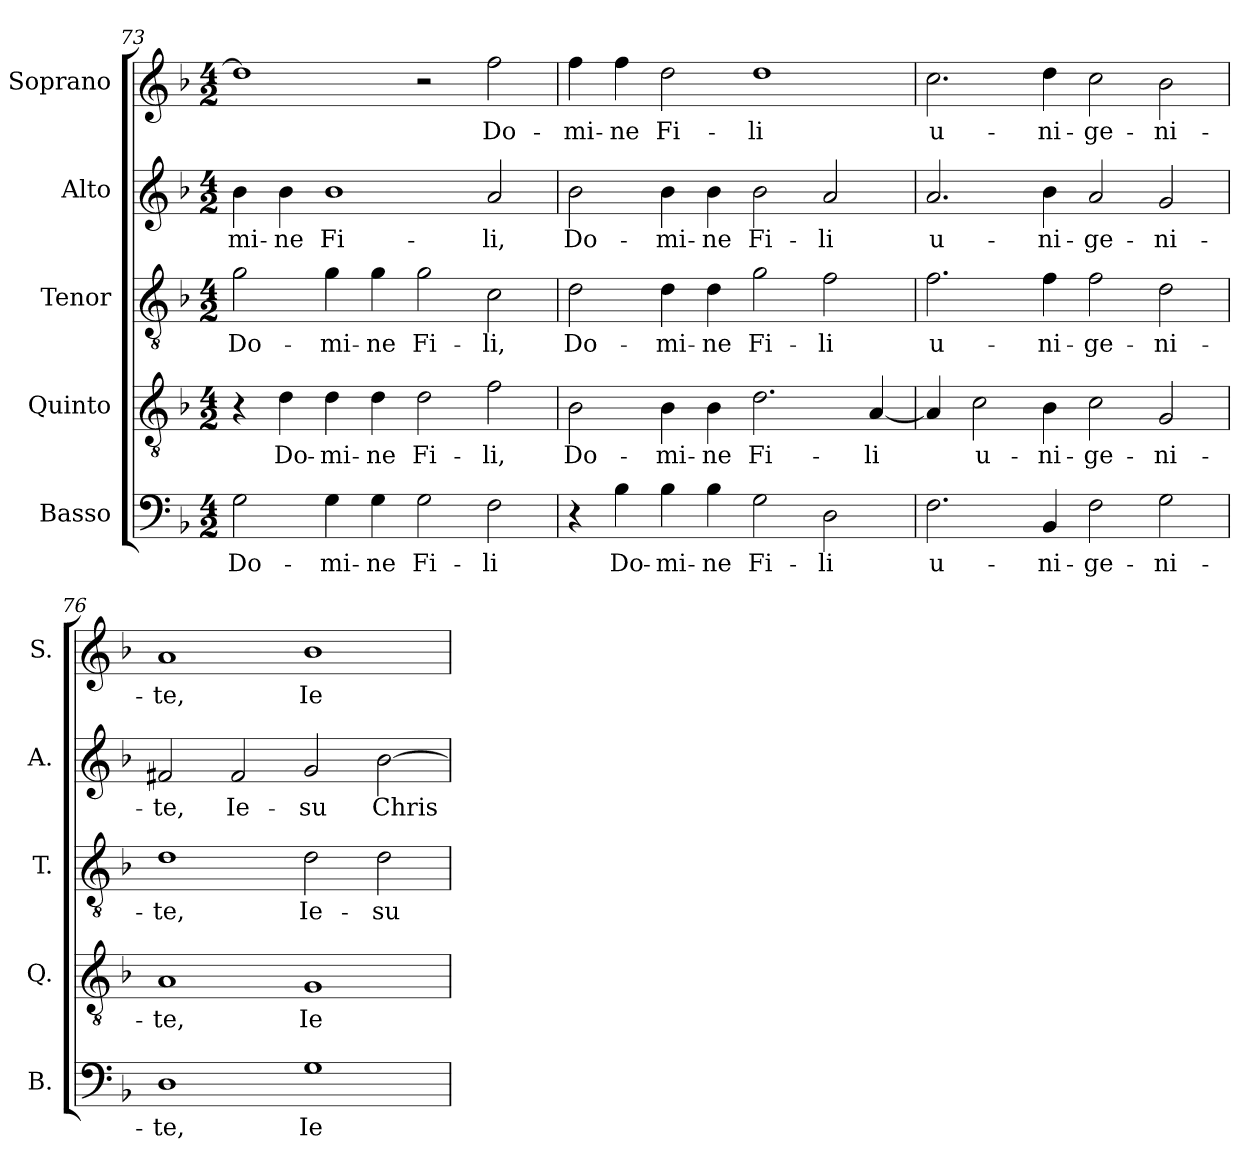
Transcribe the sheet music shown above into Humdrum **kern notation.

**kern	**text	**kern	**text	**kern	**text	**kern	**text	**kern	**text
*part5	*part5	*part4	*part4	*part3	*part3	*part2	*part2	*part1	*part1
*staff5	*staff5	*staff4	*staff4	*staff3	*staff3	*staff2	*staff2	*staff1	*staff1
*I"Basso	*	*I"Quinto	*	*I"Tenor	*	*I"Alto	*	*I"Soprano	*
*I'B.	*	*I'Q.	*	*I'T.	*	*I'A.	*	*I'S.	*
*clefF4	*	*clefGv2	*	*clefGv2	*	*clefG2	*	*clefG2	*
*	*	*ITrd7c12	*	*ITrd7c12	*	*	*	*	*
*k[b-]	*	*k[b-]	*	*k[b-]	*	*k[b-]	*	*k[b-]	*
*F:	*	*F:	*	*F:	*	*F:	*	*F:	*
*M4/2	*	*M4/2	*	*M4/2	*	*M4/2	*	*M4/2	*
=73	=73	=73	=73	=73	=73	=73	=73	=73	=73
!	!LO:LY:b:color=#000000	!	!	!	!	!	!	!	!
!	!	!	!	!	!LO:LY:b:color=#000000	!	!	!	!
!	!	!	!	!	!	!	!LO:LY:b:color=#000000	!	!
2Gi\	Do-	4r	.	2Gi\	Do-	4b-i\	-mi-	1ddi]	.
!	!	!	!LO:LY:b:color=#000000	!	!	!	!	!	!
!	!	!	!	!	!	!	!LO:LY:b:color=#000000	!	!
.	.	4Di\	Do-	.	.	4b-i\	-ne	.	.
!	!LO:LY:b:color=#000000	!	!	!	!	!	!	!	!
!	!	!	!LO:LY:b:color=#000000	!	!	!	!	!	!
!	!	!	!	!	!LO:LY:b:color=#000000	!	!	!	!
!	!	!	!	!	!	!	!LO:LY:b:color=#000000	!	!
4Gi\	-mi-	4Di\	-mi-	4Gi\	-mi-	1b-i	Fi-	.	.
!	!LO:LY:b:color=#000000	!	!	!	!	!	!	!	!
!	!	!	!LO:LY:b:color=#000000	!	!	!	!	!	!
!	!	!	!	!	!LO:LY:b:color=#000000	!	!	!	!
4Gi\	-ne	4Di\	-ne	4Gi\	-ne	.	.	.	.
!	!LO:LY:b:color=#000000	!	!	!	!	!	!	!	!
!	!	!	!LO:LY:b:color=#000000	!	!	!	!	!	!
!	!	!	!	!	!LO:LY:b:color=#000000	!	!	!	!
2Gi\	Fi-	2Di\	Fi-	2Gi\	Fi-	.	.	2r	.
!	!LO:LY:b:color=#000000	!	!	!	!	!	!	!	!
!	!	!	!LO:LY:b:color=#000000	!	!	!	!	!	!
!	!	!	!	!	!LO:LY:b:color=#000000	!	!	!	!
!	!	!	!	!	!	!	!LO:LY:b:color=#000000	!	!
!	!	!	!	!	!	!	!	!	!LO:LY:b:color=#000000
2Fi\	-li	2Fi\	-li,	2Ci\	-li,	2ai/	-li,	2ffi\	Do-
=74	=74	=74	=74	=74	=74	=74	=74	=74	=74
!	!	!	!LO:LY:b:color=#000000	!	!	!	!	!	!
!	!	!	!	!	!LO:LY:b:color=#000000	!	!	!	!
!	!	!	!	!	!	!	!LO:LY:b:color=#000000	!	!
!	!	!	!	!	!	!	!	!	!LO:LY:b:color=#000000
4r	.	2BB-i\	Do-	2Di\	Do-	2b-i\	Do-	4ffi\	-mi-
!	!LO:LY:b:color=#000000	!	!	!	!	!	!	!	!
!	!	!	!	!	!	!	!	!	!LO:LY:b:color=#000000
4B-i\	Do-	.	.	.	.	.	.	4ffi\	-ne
!	!LO:LY:b:color=#000000	!	!	!	!	!	!	!	!
!	!	!	!LO:LY:b:color=#000000	!	!	!	!	!	!
!	!	!	!	!	!LO:LY:b:color=#000000	!	!	!	!
!	!	!	!	!	!	!	!LO:LY:b:color=#000000	!	!
!	!	!	!	!	!	!	!	!	!LO:LY:b:color=#000000
4B-i\	-mi-	4BB-i\	-mi-	4Di\	-mi-	4b-i\	-mi-	2ddi\	Fi-
!	!LO:LY:b:color=#000000	!	!	!	!	!	!	!	!
!	!	!	!LO:LY:b:color=#000000	!	!	!	!	!	!
!	!	!	!	!	!LO:LY:b:color=#000000	!	!	!	!
!	!	!	!	!	!	!	!LO:LY:b:color=#000000	!	!
4B-i\	-ne	4BB-i\	-ne	4Di\	-ne	4b-i\	-ne	.	.
!	!LO:LY:b:color=#000000	!	!	!	!	!	!	!	!
!	!	!	!LO:LY:b:color=#000000	!	!	!	!	!	!
!	!	!	!	!	!LO:LY:b:color=#000000	!	!	!	!
!	!	!	!	!	!	!	!LO:LY:b:color=#000000	!	!
!	!	!	!	!	!	!	!	!	!LO:LY:b:color=#000000
2Gi\	Fi-	2.Di\	Fi-	2Gi\	Fi-	2b-i\	Fi-	1ddi	-li
!	!LO:LY:b:color=#000000	!	!	!	!	!	!	!	!
!	!	!	!	!	!LO:LY:b:color=#000000	!	!	!	!
!	!	!	!	!	!	!	!LO:LY:b:color=#000000	!	!
2Di\	-li	.	.	2Fi\	-li	2ai/	-li	.	.
!	!	!	!LO:LY:b:color=#000000	!	!	!	!	!	!
.	.	[4AAi/	-li	.	.	.	.	.	.
!!LO:PB:g=z
=75	=75	=75	=75	=75	=75	=75	=75	=75	=75
!	!LO:LY:b:color=#000000	!	!	!	!	!	!	!	!
!	!	!	!	!	!LO:LY:b:color=#000000	!	!	!	!
!	!	!	!	!	!	!	!LO:LY:b:color=#000000	!	!
!	!	!	!	!	!	!	!	!	!LO:LY:b:color=#000000
2.Fi\	u-	4AAi/]	.	2.Fi\	u-	2.ai/	u-	2.cci\	u-
!	!	!	!LO:LY:b:color=#000000	!	!	!	!	!	!
.	.	2Ci\	u-	.	.	.	.	.	.
!	!LO:LY:b:color=#000000	!	!	!	!	!	!	!	!
!	!	!	!LO:LY:b:color=#000000	!	!	!	!	!	!
!	!	!	!	!	!LO:LY:b:color=#000000	!	!	!	!
!	!	!	!	!	!	!	!LO:LY:b:color=#000000	!	!
!	!	!	!	!	!	!	!	!	!LO:LY:b:color=#000000
4BB-i/	-ni-	4BB-i\	-ni-	4Fi\	-ni-	4b-i\	-ni-	4ddi\	-ni-
!	!LO:LY:b:color=#000000	!	!	!	!	!	!	!	!
!	!	!	!LO:LY:b:color=#000000	!	!	!	!	!	!
!	!	!	!	!	!LO:LY:b:color=#000000	!	!	!	!
!	!	!	!	!	!	!	!LO:LY:b:color=#000000	!	!
!	!	!	!	!	!	!	!	!	!LO:LY:b:color=#000000
2Fi\	-ge-	2Ci\	-ge-	2Fi\	-ge-	2ai/	-ge-	2cci\	-ge-
!	!LO:LY:b:color=#000000	!	!	!	!	!	!	!	!
!	!	!	!LO:LY:b:color=#000000	!	!	!	!	!	!
!	!	!	!	!	!LO:LY:b:color=#000000	!	!	!	!
!	!	!	!	!	!	!	!LO:LY:b:color=#000000	!	!
!	!	!	!	!	!	!	!	!	!LO:LY:b:color=#000000
2Gi\	-ni-	2GGi/	-ni-	2Di\	-ni-	2gi/	-ni-	2b-i\	-ni-
=76	=76	=76	=76	=76	=76	=76	=76	=76	=76
!	!LO:LY:b:color=#000000	!	!	!	!	!	!	!	!
!	!	!	!LO:LY:b:color=#000000	!	!	!	!	!	!
!	!	!	!	!	!LO:LY:b:color=#000000	!	!	!	!
!	!	!	!	!	!	!	!LO:LY:b:color=#000000	!	!
!	!	!	!	!	!	!	!	!	!LO:LY:b:color=#000000
1Di	-te,	1AAi	-te,	1Di	-te,	2f#Xi/	-te,	1ai	-te,
!	!	!	!	!	!	!	!LO:LY:b:color=#000000	!	!
.	.	.	.	.	.	2f#i/	Ie-	.	.
!	!LO:LY:b:color=#000000	!	!	!	!	!	!	!	!
!	!	!	!LO:LY:b:color=#000000	!	!	!	!	!	!
!	!	!	!	!	!LO:LY:b:color=#000000	!	!	!	!
!	!	!	!	!	!	!	!LO:LY:b:color=#000000	!	!
!	!	!	!	!	!	!	!	!	!LO:LY:b:color=#000000
1Gi	Ie-	1GGi	Ie-	2Di\	Ie-	2gi/	-su	1b-i	Ie-
!	!	!	!	!	!LO:LY:b:color=#000000	!	!	!	!
!	!	!	!	!	!	!	!LO:LY:b:color=#000000	!	!
.	.	.	.	2Di\	-su	[2b-i\	Chris-	.	.
=	=	=	=	=	=	=	=	=	=
*-	*-	*-	*-	*-	*-	*-	*-	*-	*-
